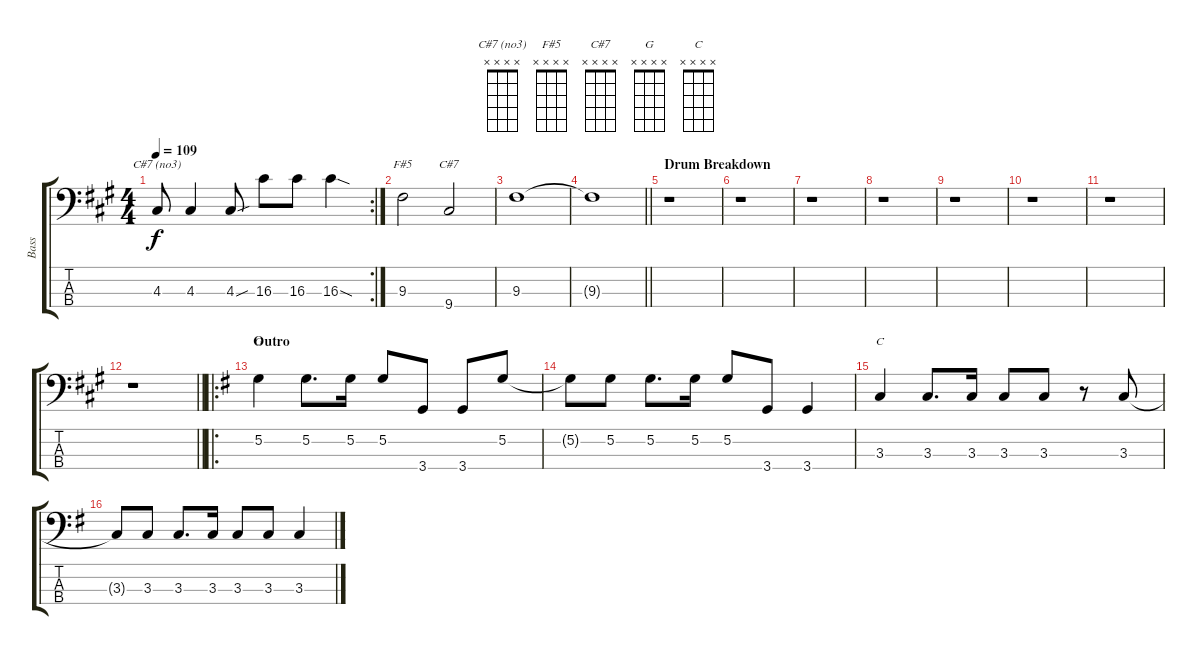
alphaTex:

\track ("Bass" "Bass") {instrument electricbassfinger}
\staff {score tabs}
\tuning (G2 D2 A1 E1) {hide}
\chord ("C#7 (no3)" x x x x)
\chord ("F#5" x x x x)
\chord ("C#7" x x x x)
\chord ("G" x x x x)
\chord ("C" x x x x)
\rc 2
\ts (4 4)
\tempo 109
\clef f4
\ks a
4.3.8{ch "C#7 (no3)" dy f} 4.3.4 4.3{sou}.8 16.3.8 16.3.8 16.3{sod}.4 |
9.3.2{ch "F#5"} 9.4.2{ch "C#7"} |
9.3.1 |
\barLineRight lightlight
9.3{t}.1 |
\section ("" "Drum Breakdown")
r.1 |
r.1 |
r.1 |
r.1 |
r.1 |
r.1 |
r.1 |
\barLineRight lightlight
r.1 |
\ro
\section ("" "Outro")
\ks g
5.2.4{ch "G"} 5.2.8{d} 5.2.16 5.2.8 3.4.8 3.4.8 5.2.8 |
5.2{t}.8 5.2.8 5.2.8{d} 5.2.16 5.2.8 3.4.8 3.4.4 |
3.3.4{ch "C"} 3.3.8{d} 3.3.16 3.3.8 3.3.8 r.8 3.3.8 |
3.3{t}.8 3.3.8 3.3.8{d} 3.3.16 3.3.8 3.3.8 3.3.4
